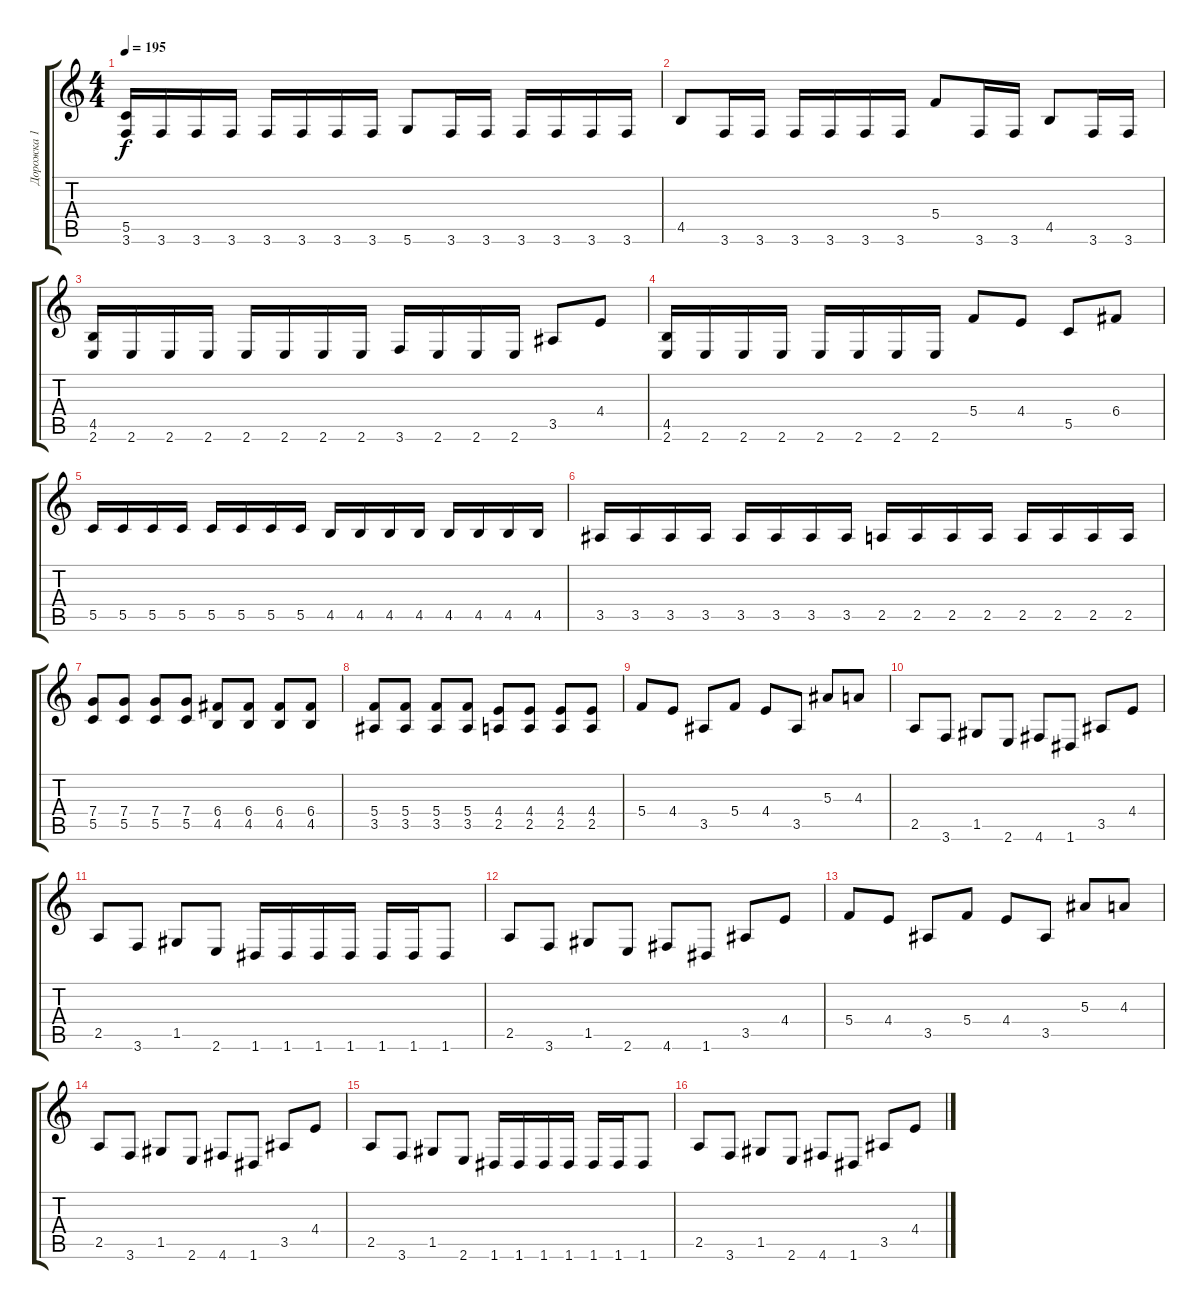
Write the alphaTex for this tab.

\track ("Дорожка 1" "Дорожка 1") {instrument distortionguitar}
\staff {score tabs}
\tuning (D4 A3 F3 C3 G2 D2) {hide}
\ts (4 4)
\tempo 195
\clef g2
\ks c
(5.5 3.6).16{dy f} 3.6.16 3.6.16 3.6.16 3.6.16 3.6.16 3.6.16 3.6.16 5.6.8 3.6.16 3.6.16 3.6.16 3.6.16 3.6.16 3.6.16 |
4.5.8 3.6.16 3.6.16 3.6.16 3.6.16 3.6.16 3.6.16 5.4.8 3.6.16 3.6.16 4.5.8 3.6.16 3.6.16 |
(4.5 2.6).16 2.6.16 2.6.16 2.6.16 2.6.16 2.6.16 2.6.16 2.6.16 3.6.16 2.6.16 2.6.16 2.6.16 3.5.8 4.4.8 |
(4.5 2.6).16 2.6.16 2.6.16 2.6.16 2.6.16 2.6.16 2.6.16 2.6.16 5.4.8 4.4.8 5.5.8 6.4.8 |
5.5.16 5.5.16 5.5.16 5.5.16 5.5.16 5.5.16 5.5.16 5.5.16 4.5.16 4.5.16 4.5.16 4.5.16 4.5.16 4.5.16 4.5.16 4.5.16 |
3.5.16 3.5.16 3.5.16 3.5.16 3.5.16 3.5.16 3.5.16 3.5.16 2.5.16 2.5.16 2.5.16 2.5.16 2.5.16 2.5.16 2.5.16 2.5.16 |
(7.4 5.5).8 (7.4 5.5).8 (7.4 5.5).8 (7.4 5.5).8 (6.4 4.5).8 (6.4 4.5).8 (6.4 4.5).8 (6.4 4.5).8 |
(5.4 3.5).8 (5.4 3.5).8 (5.4 3.5).8 (5.4 3.5).8 (4.4 2.5).8 (4.4 2.5).8 (4.4 2.5).8 (4.4 2.5).8 |
5.4.8{instrument electricbasspick} 4.4.8 3.5.8 5.4.8 4.4.8 3.5.8 5.3.8 4.3.8 |
2.5.8{instrument distortionguitar} 3.6.8 1.5.8 2.6.8 4.6.8 1.6.8 3.5.8 4.4.8 |
2.5.8 3.6.8 1.5.8 2.6.8 1.6.16 1.6.16 1.6.16 1.6.16 1.6.16 1.6.16 1.6.8 |
2.5.8 3.6.8 1.5.8 2.6.8 4.6.8 1.6.8 3.5.8 4.4.8 |
5.4.8 4.4.8 3.5.8 5.4.8 4.4.8 3.5.8 5.3.8 4.3.8 |
2.5.8 3.6.8 1.5.8 2.6.8 4.6.8 1.6.8 3.5.8 4.4.8 |
2.5.8 3.6.8 1.5.8 2.6.8 1.6.16 1.6.16 1.6.16 1.6.16 1.6.16 1.6.16 1.6.8 |
2.5.8 3.6.8 1.5.8 2.6.8 4.6.8 1.6.8 3.5.8 4.4.8
